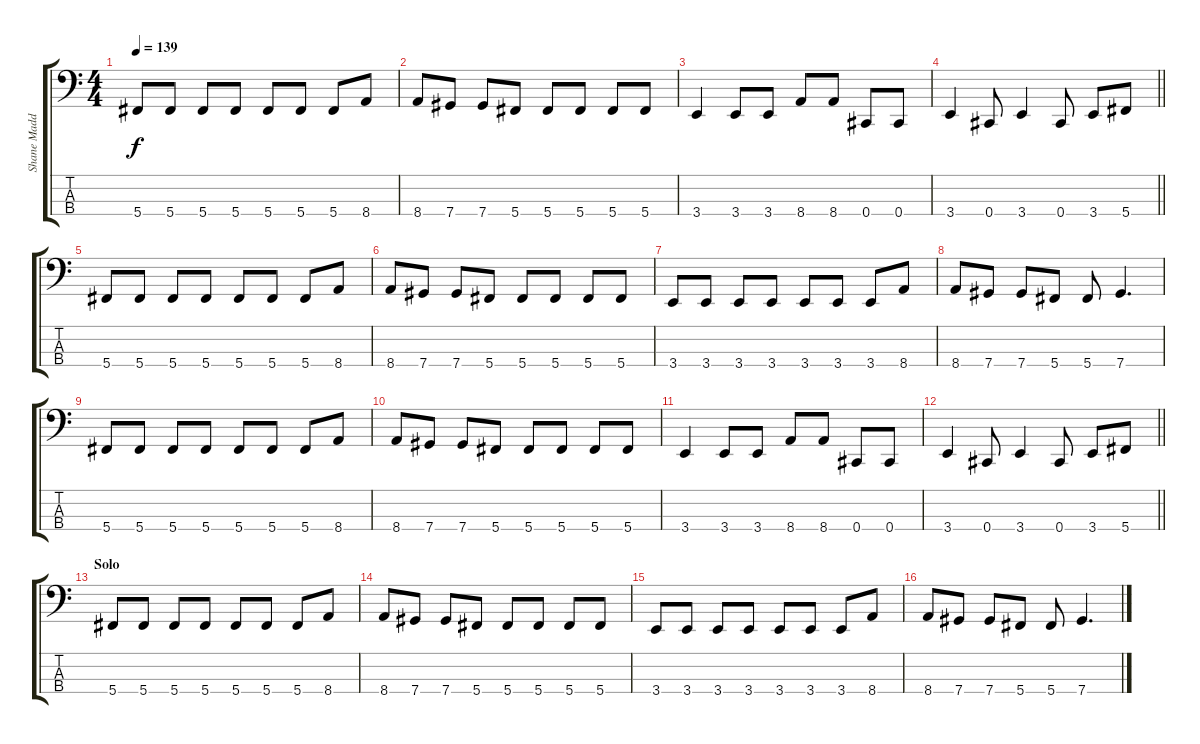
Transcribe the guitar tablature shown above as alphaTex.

\track ("Shane Madden - Bass Guitar" "Shane Madd") {instrument electricbassfinger}
\staff {score tabs}
\tuning (E2 B1 Gb1 Db1) {hide}
\ts (4 4)
\tempo 139
\clef f4
\ks c
5.4.8{dy f} 5.4.8 5.4.8 5.4.8 5.4.8 5.4.8 5.4.8 8.4.8 |
8.4.8 7.4.8 7.4.8 5.4.8 5.4.8 5.4.8 5.4.8 5.4.8 |
3.4.4 3.4.8 3.4.8 8.4.8 8.4.8 0.4.8 0.4.8 |
\barLineRight lightlight
3.4.4 0.4.8 3.4.4 0.4.8 3.4.8 5.4.8 |
5.4.8 5.4.8 5.4.8 5.4.8 5.4.8 5.4.8 5.4.8 8.4.8 |
8.4.8 7.4.8 7.4.8 5.4.8 5.4.8 5.4.8 5.4.8 5.4.8 |
3.4.8 3.4.8 3.4.8 3.4.8 3.4.8 3.4.8 3.4.8 8.4.8 |
8.4.8 7.4.8 7.4.8 5.4.8 5.4.8 7.4.4{d} |
5.4.8 5.4.8 5.4.8 5.4.8 5.4.8 5.4.8 5.4.8 8.4.8 |
8.4.8 7.4.8 7.4.8 5.4.8 5.4.8 5.4.8 5.4.8 5.4.8 |
3.4.4 3.4.8 3.4.8 8.4.8 8.4.8 0.4.8 0.4.8 |
\barLineRight lightlight
3.4.4 0.4.8 3.4.4 0.4.8 3.4.8 5.4.8 |
\section ("" "Solo")
5.4.8 5.4.8 5.4.8 5.4.8 5.4.8 5.4.8 5.4.8 8.4.8 |
8.4.8 7.4.8 7.4.8 5.4.8 5.4.8 5.4.8 5.4.8 5.4.8 |
3.4.8 3.4.8 3.4.8 3.4.8 3.4.8 3.4.8 3.4.8 8.4.8 |
8.4.8 7.4.8 7.4.8 5.4.8 5.4.8 7.4.4{d}
